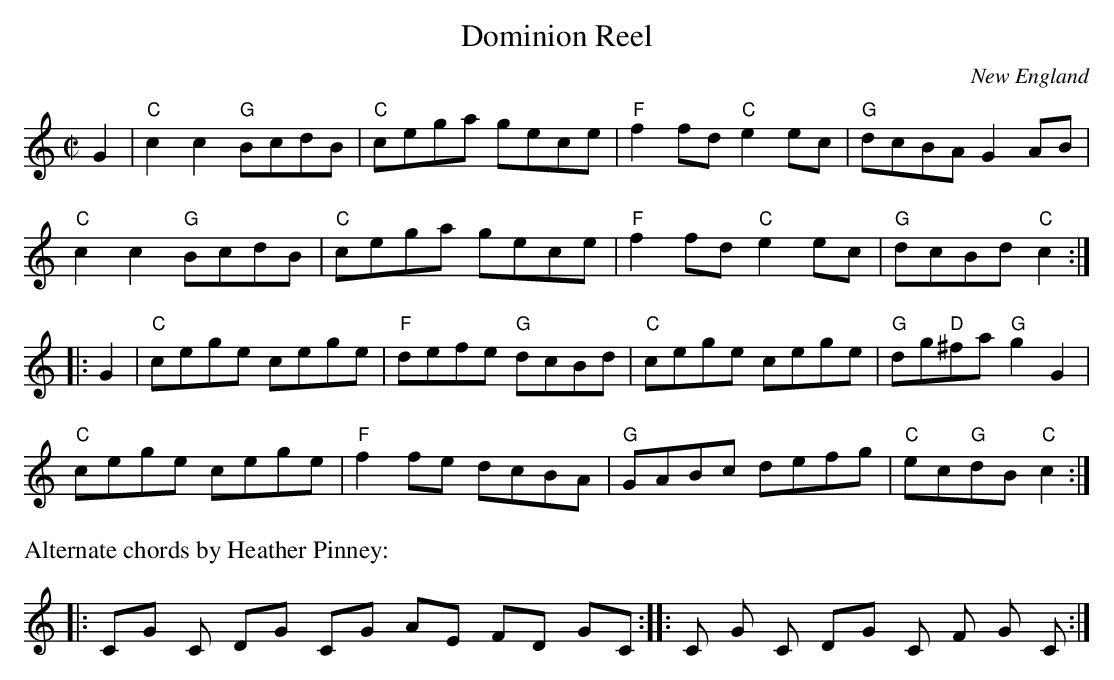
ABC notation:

X:1
T: Dominion Reel
O: New England
M: C|
K: C
G2 |\
"C"c2c2 "G"BcdB | "C"cega gece | "F"f2fd "C"e2ec | "G"dcBA G2AB |
"C"c2c2 "G"BcdB | "C"cega gece | "F"f2fd "C"e2ec | "G"dcBd "C"c2 :|
|: G2 |\
"C"cege cege | "F"defe "G"dcBd | "C"cege cege | "G"dg"D"^fa "G"g2G2 |
"C"cege cege | "F"f2fe dcBA | "G"GABc defg | "C"ec"G"dB "C"c2 :|
%%text Alternate chords by Heather Pinney:\
	|: CG C- Dm-G- CG AmEm FD GC :||: C- G- C- DG C- F- G- -C :|
